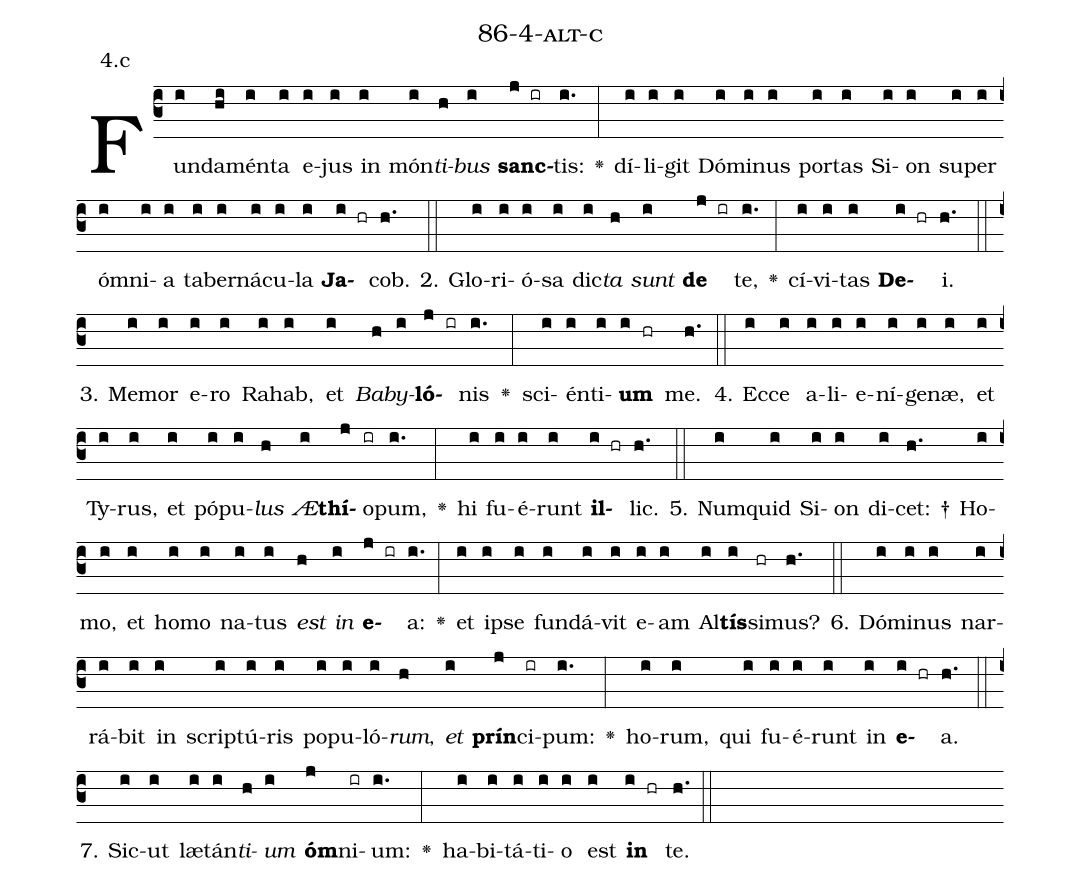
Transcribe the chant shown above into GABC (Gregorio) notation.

name: 86-4-alt-c;
annotation: 4.c;
%%
(c3)Fun(i)da(hi)mén(i)ta(i) e(i)jus(i) in(i) món(i)<i>ti</i>(h)<i>bus</i>(i) <b>sanc</b>(j ir)tis:(i.) <v>\greheightstar</v>(:) dí(i)li(i)git(i) Dó(i)mi(i)nus(i) por(i)tas(i) Si(i)on(i) su(i)per(i) óm(i)ni(i)a(i) ta(i)ber(i)ná(i)cu(i)la(i) <b>Ja</b>(i hr)cob.(h.) (::)
2. Glo(i)ri(i)ó(i)sa(i) dic(i)<i>ta</i>(h) <i>sunt</i>(i) <b>de</b>(j ir) te,(i.) <v>\greheightstar</v>(:) cí(i)vi(i)tas(i) <b>De</b>(i hr)i.(h.) (::)
3. Me(i)mor(i) e(i)ro(i) Ra(i)hab,(i) et(i) <i>Ba</i>(h)<i>by</i>(i)<b>ló</b>(j ir)nis(i.) <v>\greheightstar</v>(:) sci(i)én(i)ti(i)<b>um</b>(i hr) me.(h.) (::)
4. Ec(i)ce(i) a(i)li(i)e(i)ní(i)ge(i)næ,(i) et(i) Ty(i)rus,(i) et(i) pó(i)pu(i)<i>lus</i>(h) <i>Æ</i>(i)<b>thí</b>(j)o(ir)pum,(i.) <v>\greheightstar</v>(:) hi(i) fu(i)é(i)runt(i) <b>il</b>(i hr)lic.(h.) (::)
5. Num(i)quid(i) Si(i)on(i) di(i)cet: †(h.) Ho(i)mo,(i) et(i) ho(i)mo(i) na(i)tus(i) <i>est</i>(h) <i>in</i>(i) <b>e</b>(j ir)a:(i.) <v>\greheightstar</v>(:) et(i) ip(i)se(i) fun(i)dá(i)vit(i) e(i)am(i) Al(i)<b>tís</b>(i)si(hr)mus?(h.) (::)
6. Dó(i)mi(i)nus(i) nar(i)rá(i)bit(i) in(i) scrip(i)tú(i)ris(i) po(i)pu(i)ló(i)<i>rum</i>,(h) <i>et</i>(i) <b>prín</b>(j)ci(ir)pum:(i.) <v>\greheightstar</v>(:) ho(i)rum,(i) qui(i) fu(i)é(i)runt(i) in(i) <b>e</b>(i hr)a.(h.) (::)
7. Sic(i)ut(i) læ(i)tán(i)<i>ti</i>(h)<i>um</i>(i) <b>óm</b>(j)ni(ir)um:(i.) <v>\greheightstar</v>(:) ha(i)bi(i)tá(i)ti(i)o(i) est(i) <b>in</b>(i hr) te.(h.) (::)
